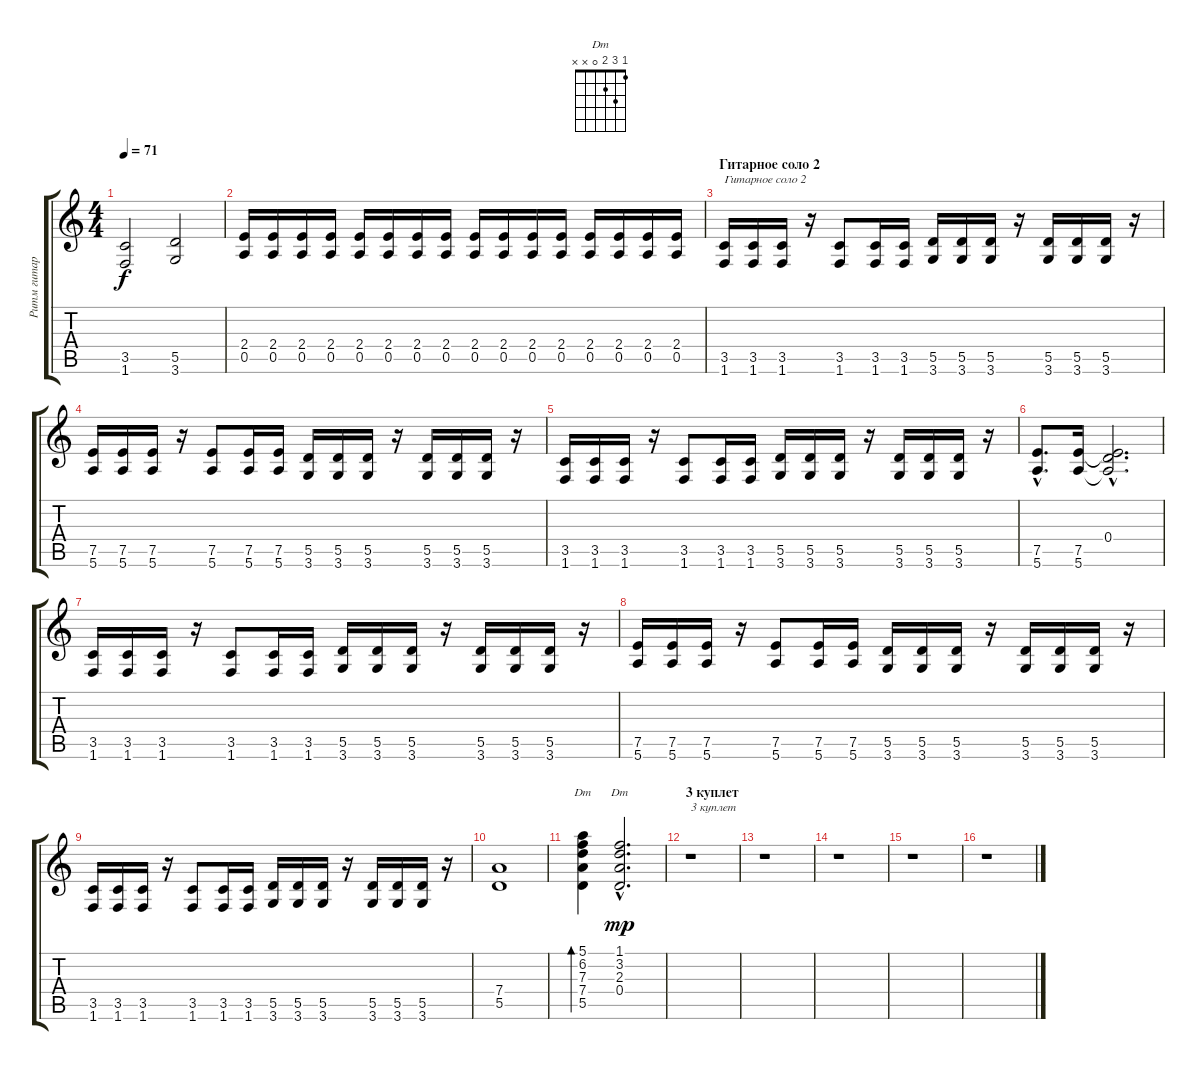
\track ("Ритм гитара (dist)" "Ритм гитар") {instrument distortionguitar}
\staff {score tabs}
\tuning (E4 B3 G3 D3 A2 E2) {hide}
\chord ("Dm" 5 6 7 7 5 x) {firstfret 5 barre 5}
\chord ("Dm" 1 3 2 0 x x)
\ts (4 4)
\tempo 71
\clef g2
\ks c
(3.5 1.6).2{dy f} (5.5 3.6).2 |
(2.4 0.5).16 (2.4 0.5).16 (2.4 0.5).16 (2.4 0.5).16 (2.4 0.5).16 (2.4 0.5).16 (2.4 0.5).16 (2.4 0.5).16 (2.4 0.5).16 (2.4 0.5).16 (2.4 0.5).16 (2.4 0.5).16 (2.4 0.5).16 (2.4 0.5).16 (2.4 0.5).16 (2.4 0.5).16 |
\section ("" "Гитарное соло 2")
(3.5 1.6).16{txt "Гитарное соло 2"} (3.5 1.6).16 (3.5 1.6).16 r.16 (3.5 1.6).8 (3.5 1.6).16 (3.5 1.6).16 (5.5 3.6).16 (5.5 3.6).16 (5.5 3.6).16 r.16 (5.5 3.6).16 (5.5 3.6).16 (5.5 3.6).16 r.16 |
(7.5 5.6).16 (7.5 5.6).16 (7.5 5.6).16 r.16 (7.5 5.6).8 (7.5 5.6).16 (7.5 5.6).16 (5.5 3.6).16 (5.5 3.6).16 (5.5 3.6).16 r.16 (5.5 3.6).16 (5.5 3.6).16 (5.5 3.6).16 r.16 |
(3.5 1.6).16 (3.5 1.6).16 (3.5 1.6).16 r.16 (3.5 1.6).8 (3.5 1.6).16 (3.5 1.6).16 (5.5 3.6).16 (5.5 3.6).16 (5.5 3.6).16 r.16 (5.5 3.6).16 (5.5 3.6).16 (5.5 3.6).16 r.16 |
(7.5{hac} 5.6{hac}).8{d} (7.5 5.6).16 (0.4{hac} 7.5{hac t} 5.6{hac t}).2{d} |
(3.5 1.6).16 (3.5 1.6).16 (3.5 1.6).16 r.16 (3.5 1.6).8 (3.5 1.6).16 (3.5 1.6).16 (5.5 3.6).16 (5.5 3.6).16 (5.5 3.6).16 r.16 (5.5 3.6).16 (5.5 3.6).16 (5.5 3.6).16 r.16 |
(7.5 5.6).16 (7.5 5.6).16 (7.5 5.6).16 r.16 (7.5 5.6).8 (7.5 5.6).16 (7.5 5.6).16 (5.5 3.6).16 (5.5 3.6).16 (5.5 3.6).16 r.16 (5.5 3.6).16 (5.5 3.6).16 (5.5 3.6).16 r.16 |
(3.5 1.6).16 (3.5 1.6).16 (3.5 1.6).16 r.16 (3.5 1.6).8 (3.5 1.6).16 (3.5 1.6).16 (5.5 3.6).16 (5.5 3.6).16 (5.5 3.6).16 r.16 (5.5 3.6).16 (5.5 3.6).16 (5.5 3.6).16 r.16 |
(7.4 5.5).1 |
(5.1 6.2 7.3 7.4 5.5).4{bd 120 ch "Dm"} (1.1{hac} 3.2{hac} 2.3{hac} 0.4{hac}).2{d ch "Dm" dy mp} |
\section ("" "3 куплет")
r.1{txt "3 куплет"} |
r.1 |
r.1 |
r.1 |
r.1
